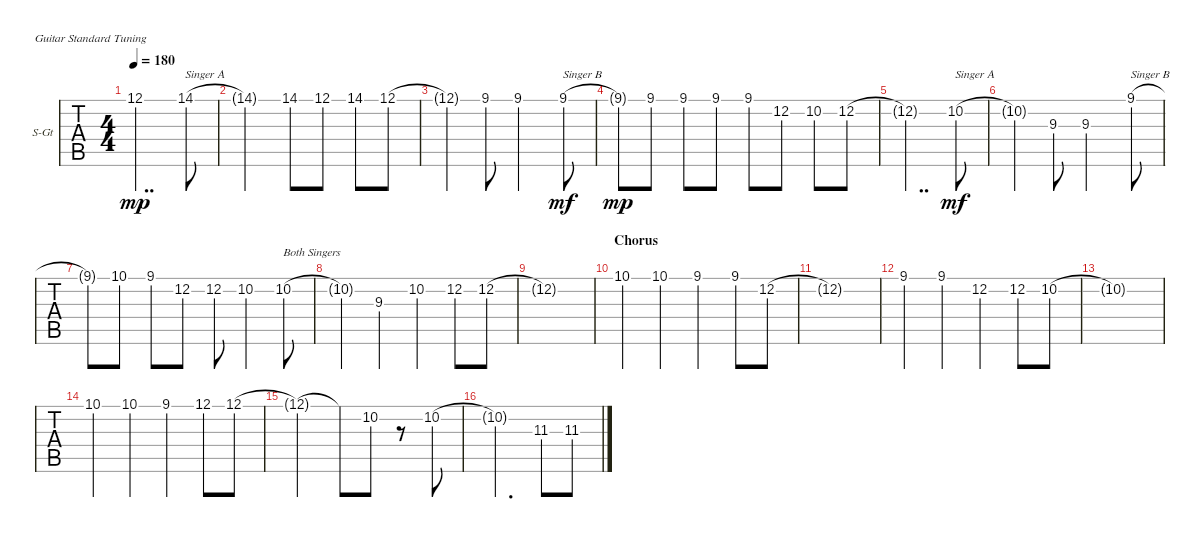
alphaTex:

\defaultSystemsLayout 4
\bracketExtendMode groupsimilarinstruments
\firstSystemTrackNameOrientation horizontal
\otherSystemsTrackNameOrientation horizontal
\track ("Vocals" "S-Gt") {instrument acousticguitarsteel}
\staff {tabs}
\tuning (E4 B3 G3 D3 A2 E2)
\ts (4 4)
\tempo 180
\clef g2
\ks c
12.1{t}.2{dd dy mp} 14.1.8{txt "Singer A"} |
14.1{t}.2 14.1.8 12.1.8 14.1.8 12.1.8 |
12.1{t}.4 9.1.8 9.1.2 9.1.8{txt "Singer B" dy mf} |
9.1{t}.8{dy mp} 9.1.8 9.1.8 9.1.8 9.1.8 12.2.8 10.2.8 12.2.8 |
12.2{t}.2{dd} 10.2.8{txt "Singer A" dy mf} |
10.2{t}.4 9.3.8 9.3.2 9.1.8{txt "Singer B"} |
9.1{t}.8 10.1.8 9.1.8 12.2.8 12.2.8 10.2.4 10.2.8{txt "Both Singers"} |
10.2{t}.4 9.3.4 10.2.4 12.2.8 12.2.8 |
12.2{t}.1 |
\section ("" "Chorus")
10.1.4 10.1.4 9.1.4 9.1.8 12.2.8 |
12.2{t}.1 |
9.1.4 9.1.4 12.2.4 12.2.8 10.2.8 |
10.2{t}.1 |
10.1.4 10.1.4 9.1.4 12.1.8 12.1.8 |
12.1{t}.2 12.1{t}.8 10.2.8 r.8 10.2.8 |
10.2{t}.2{d} 11.3.8 11.3.8
